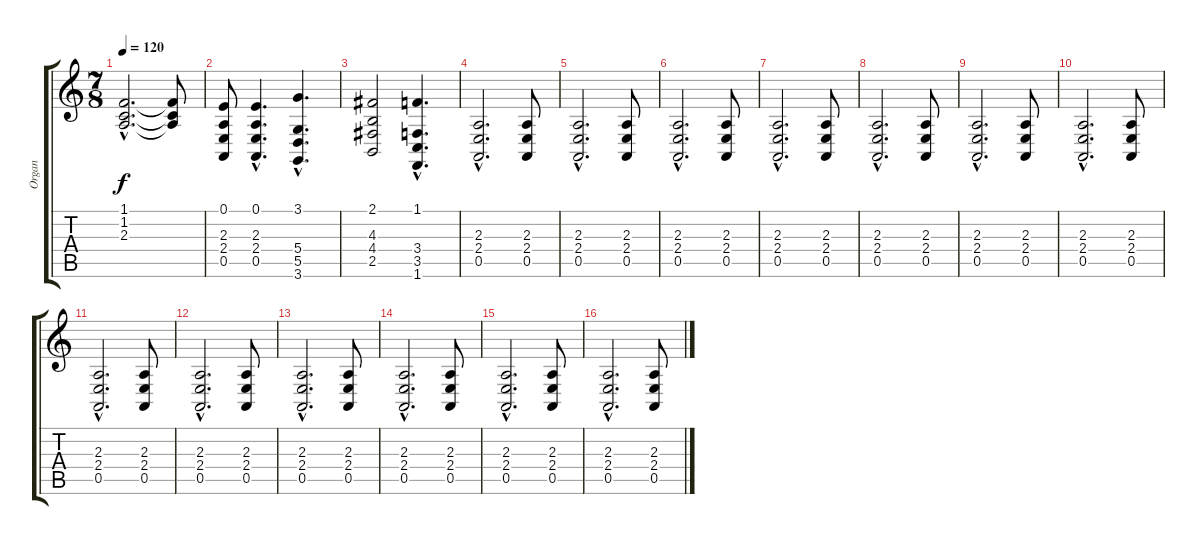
\track ("Organ" "Organ") {instrument drawbarorgan}
\staff {score tabs}
\tuning (E4 B3 G3 D3 A2 E2) {hide}
\ts (7 8)
\tempo 120
\clef g2
\ks c
(1.1{hac t} 1.2{hac t} 2.3{hac t}).2{d dy f} (1.1{t} 1.2{t} 2.3{t}).8 |
(0.1 2.3 2.4 0.5).8 (0.1{hac} 2.3{hac} 2.4{hac} 0.5{hac}).4{d} (3.1{hac} 5.4{hac} 5.5{hac} 3.6{hac}).4{d} |
(2.1 4.3 4.4 2.5).2 (1.1{hac} 3.4{hac} 3.5{hac} 1.6{hac}).4{d} |
(2.3{hac} 2.4{hac} 0.5{hac}).2{d} (2.3 2.4 0.5).8 |
(2.3{hac} 2.4{hac} 0.5{hac}).2{d} (2.3 2.4 0.5).8 |
(2.3{hac} 2.4{hac} 0.5{hac}).2{d} (2.3 2.4 0.5).8 |
(2.3{hac} 2.4{hac} 0.5{hac}).2{d} (2.3 2.4 0.5).8 |
(2.3{hac} 2.4{hac} 0.5{hac}).2{d} (2.3 2.4 0.5).8 |
(2.3{hac} 2.4{hac} 0.5{hac}).2{d} (2.3 2.4 0.5).8 |
(2.3{hac} 2.4{hac} 0.5{hac}).2{d} (2.3 2.4 0.5).8 |
(2.3{hac} 2.4{hac} 0.5{hac}).2{d} (2.3 2.4 0.5).8 |
(2.3{hac} 2.4{hac} 0.5{hac}).2{d} (2.3 2.4 0.5).8 |
(2.3{hac} 2.4{hac} 0.5{hac}).2{d} (2.3 2.4 0.5).8 |
(2.3{hac} 2.4{hac} 0.5{hac}).2{d} (2.3 2.4 0.5).8 |
(2.3{hac} 2.4{hac} 0.5{hac}).2{d} (2.3 2.4 0.5).8 |
(2.3{hac} 2.4{hac} 0.5{hac}).2{d} (2.3 2.4 0.5).8
